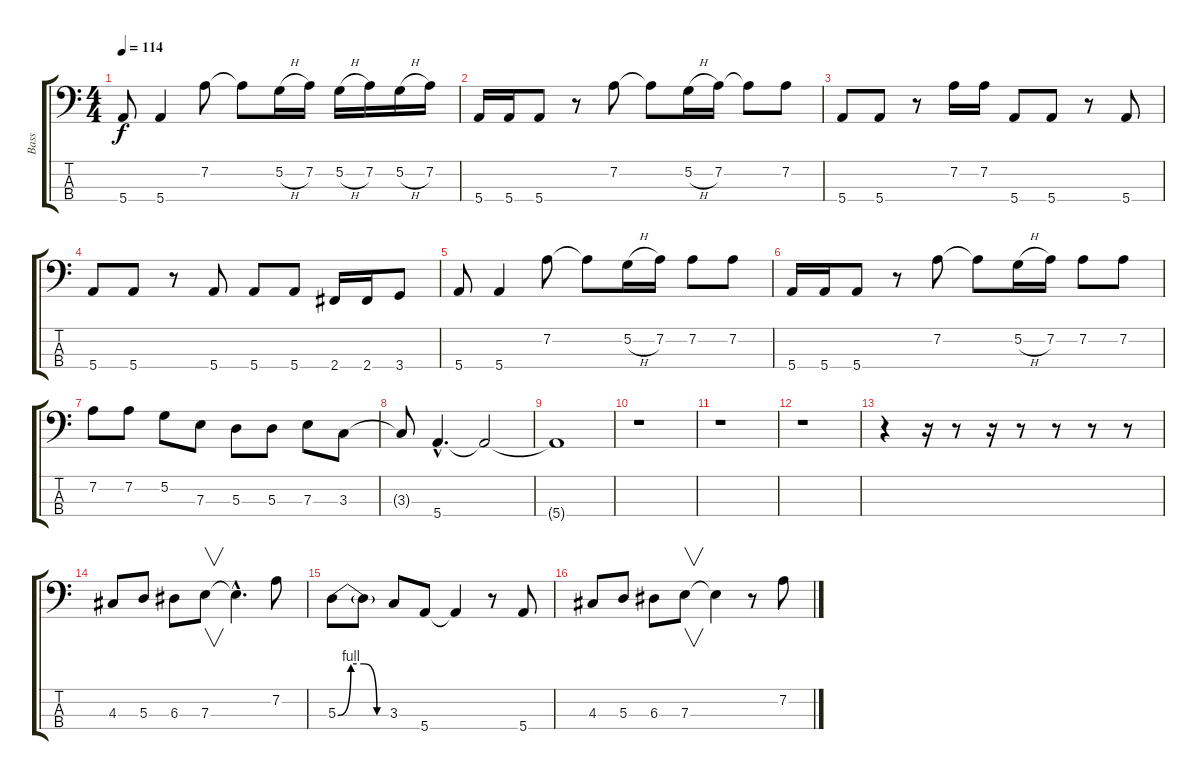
\track ("Bass" "Bass") {instrument electricbassfinger}
\staff {score tabs}
\tuning (G2 D2 A1 E1) {hide}
\ts (4 4)
\tempo 114
\clef f4
\ks c
5.4.8{dy f} 5.4.4 7.2.8 7.2{t}.8 5.2{h}.16 7.2.16 5.2{h}.16 7.2.16 5.2{h}.16 7.2.16 |
5.4.16 5.4.16 5.4.8 r.8 7.2.8 7.2{t}.8 5.2{h}.16 7.2.16 7.2{t}.8 7.2.8 |
5.4.8 5.4.8 r.8 7.2.16 7.2.16 5.4.8 5.4.8 r.8 5.4.8 |
5.4.8 5.4.8 r.8 5.4.8 5.4.8 5.4.8 2.4.16 2.4.16 3.4.8 |
5.4.8 5.4.4 7.2.8 7.2{t}.8 5.2{h}.16 7.2.16 7.2.8 7.2.8 |
5.4.16 5.4.16 5.4.8 r.8 7.2.8 7.2{t}.8 5.2{h}.16 7.2.16 7.2.8 7.2.8 |
7.2.8 7.2.8 5.2.8 7.3.8 5.3.8 5.3.8 7.3.8 3.3.8 |
3.3{t}.8 5.4{hac}.4{d} 5.4{t}.2 |
5.4{t}.1 |
r.1 |
r.1 |
r.1 |
r.4 r.16 r.8 r.16 r.8 r.8 r.8 r.8 |
4.3.8 5.3.8 6.3.8 7.3.8{v} 7.3{hac t}.4{d} 7.2.8 |
5.3{be (custom 0 0 15 4 30 4 45 0 60 0)}.8 5.3{t}.8 3.3.8 5.4.8 5.4{t}.4 r.8 5.4.8 |
4.3.8 5.3.8 6.3.8 7.3.8{v} 7.3{t}.4 r.8 7.2.8
